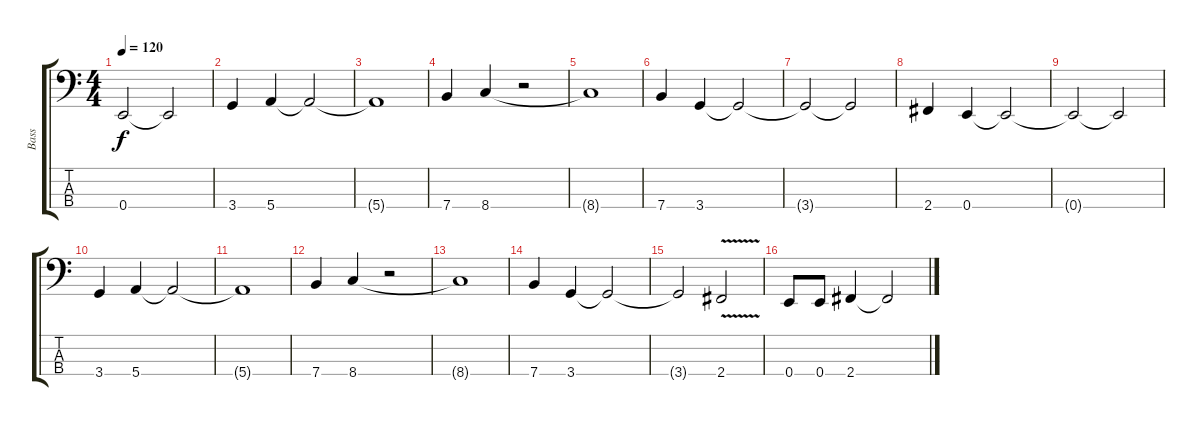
\track ("Bass" "Bass") {instrument electricbassfinger}
\staff {score tabs}
\tuning (G2 D2 A1 E1) {hide}
\ts (4 4)
\tempo 120
\clef f4
\ks c
0.4{t}.2{dy f} 0.4{t}.2 |
3.4.4 5.4.4 5.4{t}.2 |
5.4{t}.1 |
7.4.4 8.4.4 r.2 |
8.4{t}.1 |
7.4.4 3.4.4 3.4{t}.2 |
3.4{t}.2 3.4{t}.2 |
2.4.4 0.4.4 0.4{t}.2 |
0.4{t}.2 0.4{t}.2 |
3.4.4 5.4.4 5.4{t}.2 |
5.4{t}.1 |
7.4.4 8.4.4 r.2 |
8.4{t}.1 |
7.4.4 3.4.4 3.4{t}.2 |
3.4{t}.2 2.4{v}.2 |
0.4.8 0.4.8 2.4.4 2.4{t}.2
